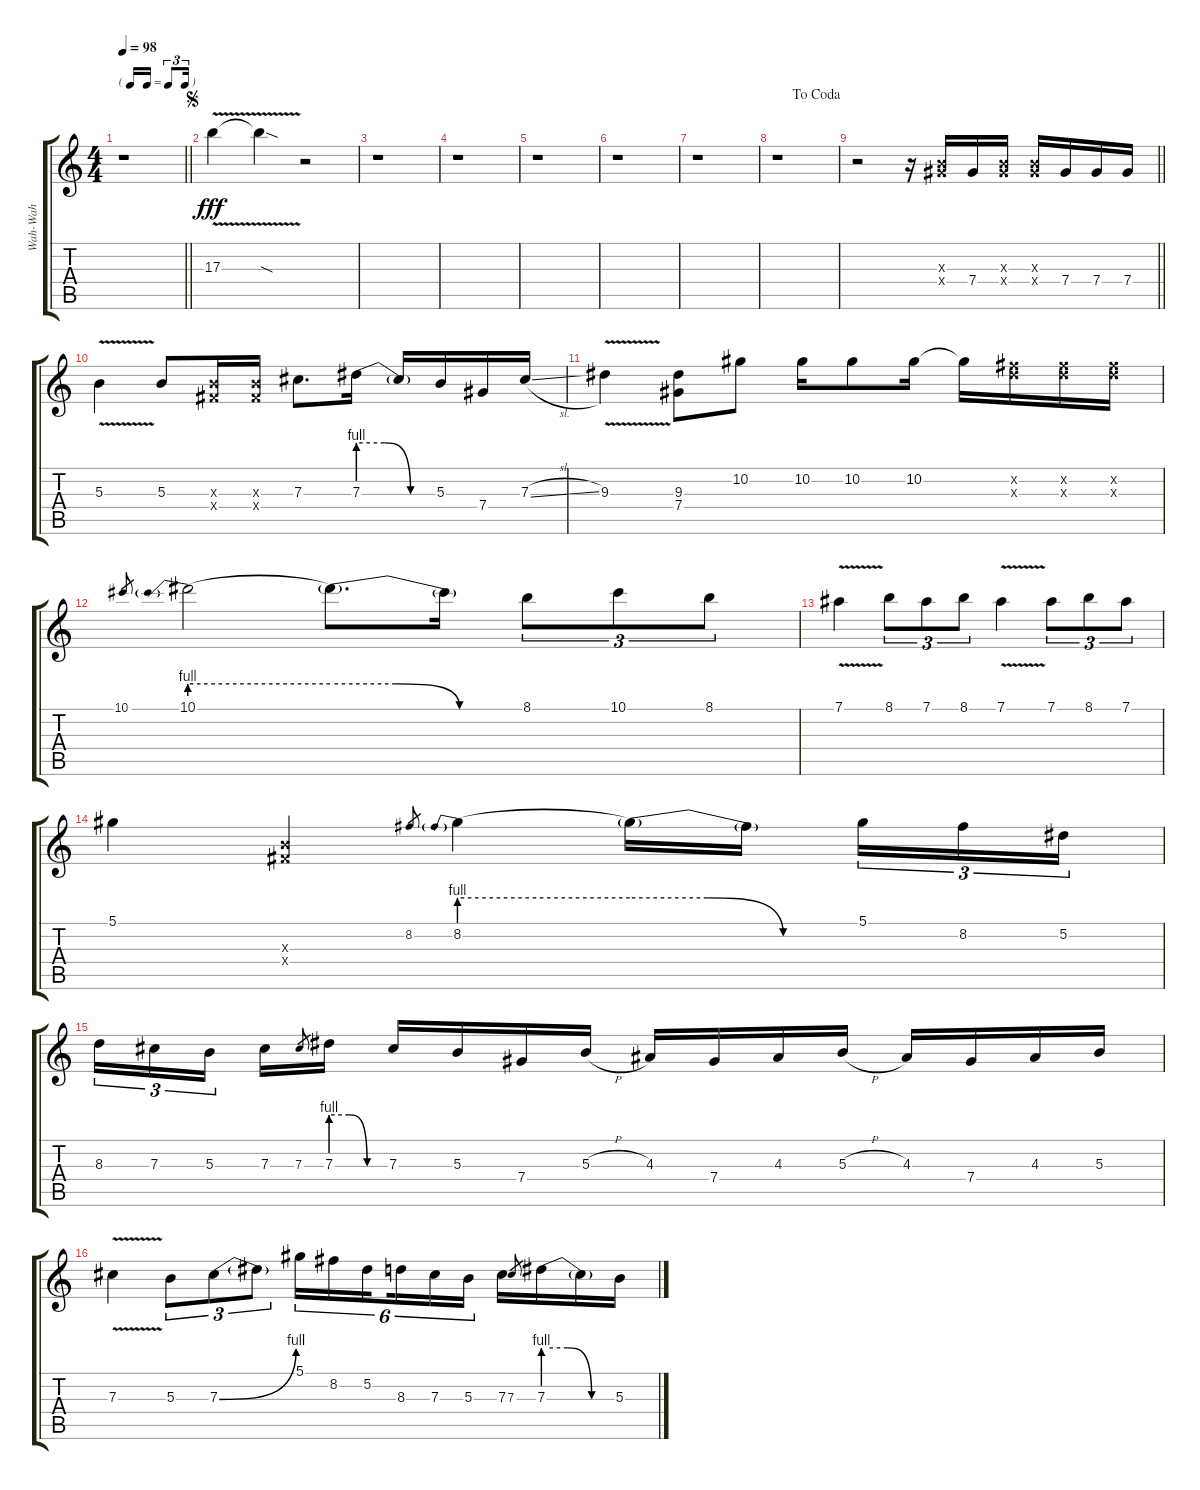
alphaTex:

\track ("Wah-Wah" "Wah-Wah") {instrument overdrivenguitar}
\staff {score tabs}
\tuning (Eb4 Bb3 Gb3 Db3 Ab2 Eb2) {hide}
\ts (4 4)
\tf triplet16th
\tempo 98
\clef g2
\barLineRight lightlight
\ks c
r.1{dy fff} |
\jump segno
17.3{v}.4 17.3{sod t}.4 r.2 |
r.1 |
r.1 |
r.1 |
r.1 |
r.1 |
\jump dacoda
r.1 |
\barLineRight lightlight
r.2 r.16 (5.3{x} 7.4{x}).16 7.4.16 (5.3{x} 7.4{x}).16 (5.3{x} 7.4{x}).16 7.4.16 7.4.16 7.4.16 |
5.3{v}.4 5.3.8 (5.3{x} 5.4{x}).16 (5.3{x} 5.4{x}).16 7.3.8{d} 7.3{be (custom 0 4 20 4 40 0 60 0)}.16 7.3{t}.16 5.3.16 7.4.16 7.3{sl}.16 |
9.3{v}.4 (9.3 7.4).8 10.2.8 10.2.16 10.2.8 10.2.16 10.2{t}.16 (8.2{x} 9.3{x}).16 (8.2{x} 9.3{x}).16 (8.2{x} 9.3{x}).16 |
10.1.8{gr} 10.1{be (prebend 0 4 60 4)}.2 10.1{be (custom 0 4 20 4 40 0 60 0) t}.8{d} 10.1{t}.16 8.1.8{tu (3 2)} 10.1.8{tu (3 2)} 8.1.8{tu (3 2)} |
7.1{v}.4 8.1.8{tu (3 2)} 7.1.8{tu (3 2)} 8.1.8{tu (3 2)} 7.1{v}.4 7.1.8{tu (3 2)} 8.1.8{tu (3 2)} 7.1.8{tu (3 2)} |
5.1.4 (5.3{x} 5.4{x}).4 8.2.8{gr} 8.2{be (prebend 0 4 60 4)}.4 8.2{be (custom 0 4 20 4 40 0 60 0) t}.16 8.2{t}.16{beam splitsecondary} 5.1.16{tu (3 2)} 8.2.16{tu (3 2)} 5.2.16{tu (3 2)} |
8.3.16{tu (3 2)} 7.3.16{tu (3 2)} 5.3.16{tu (3 2) beam splitsecondary} 7.3.16 7.3.8{gr} 7.3{be (custom 0 4 20 4 40 0 60 0)}.16 7.3.16 5.3.16 7.4.16 5.3{h}.16 4.3.16 7.4.16 4.3.16 5.3{h}.16 4.3.16 7.4.16 4.3.16 5.3.16 |
7.3{v}.4 5.3.8{tu (3 2)} 7.3{be (bend 0 0 60 4)}.8{tu (3 2)} 7.3{t}.8{tu (3 2)} 5.1.16{tu (6 4)} 8.2.16{tu (6 4)} 5.2.16{tu (6 4) beam splitsecondary} 8.3.16{tu (6 4)} 7.3.16{tu (6 4)} 5.3.16{tu (6 4)} 7.3.16 7.3.8{gr} 7.3{be (custom 0 4 20 4 40 0 60 0)}.16 7.3{t}.16 5.3.16
